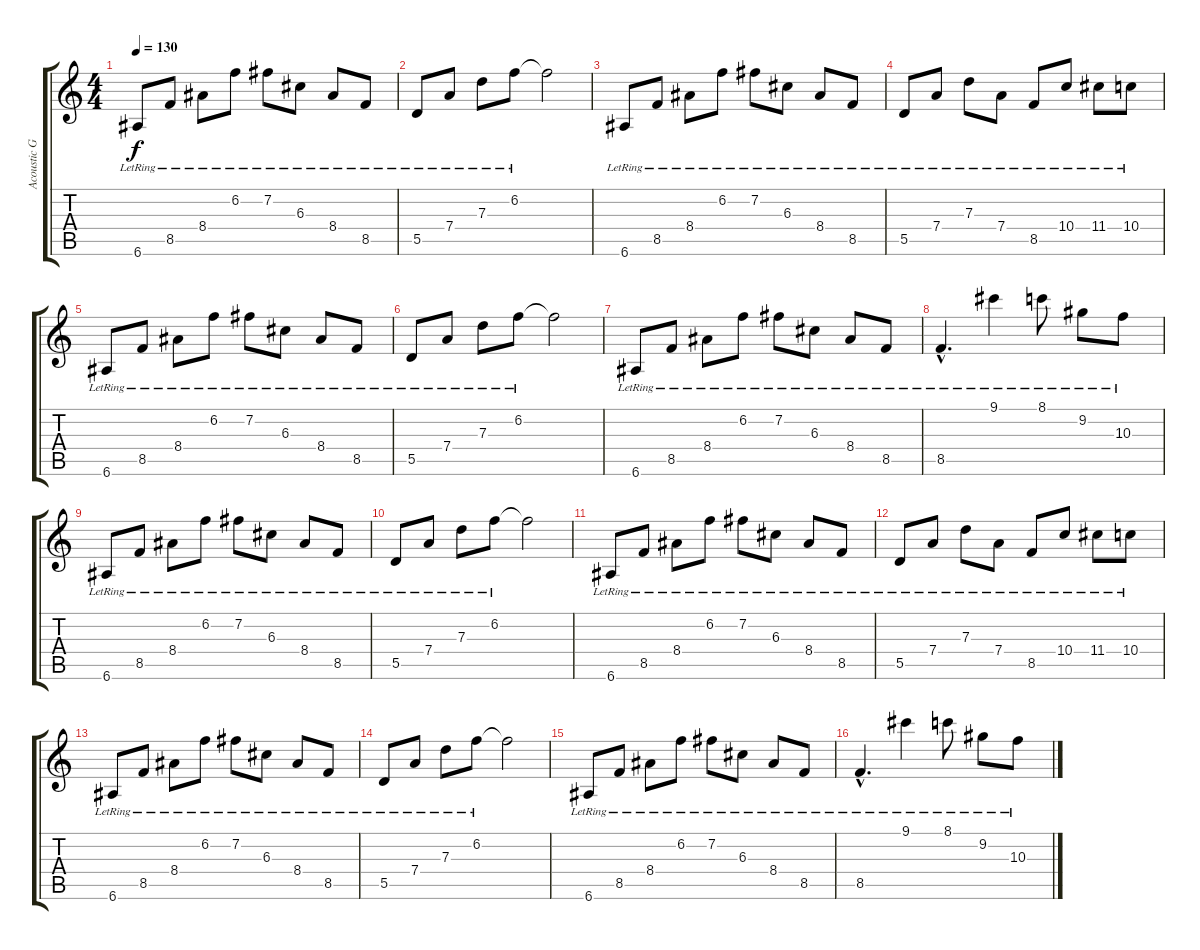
\track ("Acoustic Guitar II" "Acoustic G") {instrument acousticguitarsteel}
\staff {score tabs}
\tuning (E4 B3 G3 D3 A2 E2) {hide}
\ts (4 4)
\tempo 130
\clef g2
\ks c
6.6{lr}.8{dy f} 8.5{lr}.8 8.4{lr}.8 6.2{lr}.8 7.2{lr}.8 6.3{lr}.8 8.4{lr}.8 8.5{lr}.8 |
5.5{lr}.8 7.4{lr}.8 7.3{lr}.8 6.2{lr}.8 6.2{t}.2 |
6.6{lr}.8 8.5{lr}.8 8.4{lr}.8 6.2{lr}.8 7.2{lr}.8 6.3{lr}.8 8.4{lr}.8 8.5{lr}.8 |
5.5{lr}.8 7.4{lr}.8 7.3{lr}.8 7.4{lr}.8 8.5{lr}.8 10.4{lr}.8 11.4{lr}.8 10.4{lr}.8 |
6.6{lr}.8 8.5{lr}.8 8.4{lr}.8 6.2{lr}.8 7.2{lr}.8 6.3{lr}.8 8.4{lr}.8 8.5{lr}.8 |
5.5{lr}.8 7.4{lr}.8 7.3{lr}.8 6.2{lr}.8 6.2{t}.2 |
6.6{lr}.8 8.5{lr}.8 8.4{lr}.8 6.2{lr}.8 7.2{lr}.8 6.3{lr}.8 8.4{lr}.8 8.5{lr}.8 |
8.5{hac lr}.4{d} 9.1{lr}.4 8.1{lr}.8 9.2{lr}.8 10.3{lr}.8 |
6.6{lr}.8 8.5{lr}.8 8.4{lr}.8 6.2{lr}.8 7.2{lr}.8 6.3{lr}.8 8.4{lr}.8 8.5{lr}.8 |
5.5{lr}.8 7.4{lr}.8 7.3{lr}.8 6.2{lr}.8 6.2{t}.2 |
6.6{lr}.8 8.5{lr}.8 8.4{lr}.8 6.2{lr}.8 7.2{lr}.8 6.3{lr}.8 8.4{lr}.8 8.5{lr}.8 |
5.5{lr}.8 7.4{lr}.8 7.3{lr}.8 7.4{lr}.8 8.5{lr}.8 10.4{lr}.8 11.4{lr}.8 10.4{lr}.8 |
6.6{lr}.8 8.5{lr}.8 8.4{lr}.8 6.2{lr}.8 7.2{lr}.8 6.3{lr}.8 8.4{lr}.8 8.5{lr}.8 |
5.5{lr}.8 7.4{lr}.8 7.3{lr}.8 6.2{lr}.8 6.2{t}.2 |
6.6{lr}.8 8.5{lr}.8 8.4{lr}.8 6.2{lr}.8 7.2{lr}.8 6.3{lr}.8 8.4{lr}.8 8.5{lr}.8 |
8.5{hac lr}.4{d} 9.1{lr}.4 8.1{lr}.8 9.2{lr}.8 10.3{lr}.8
